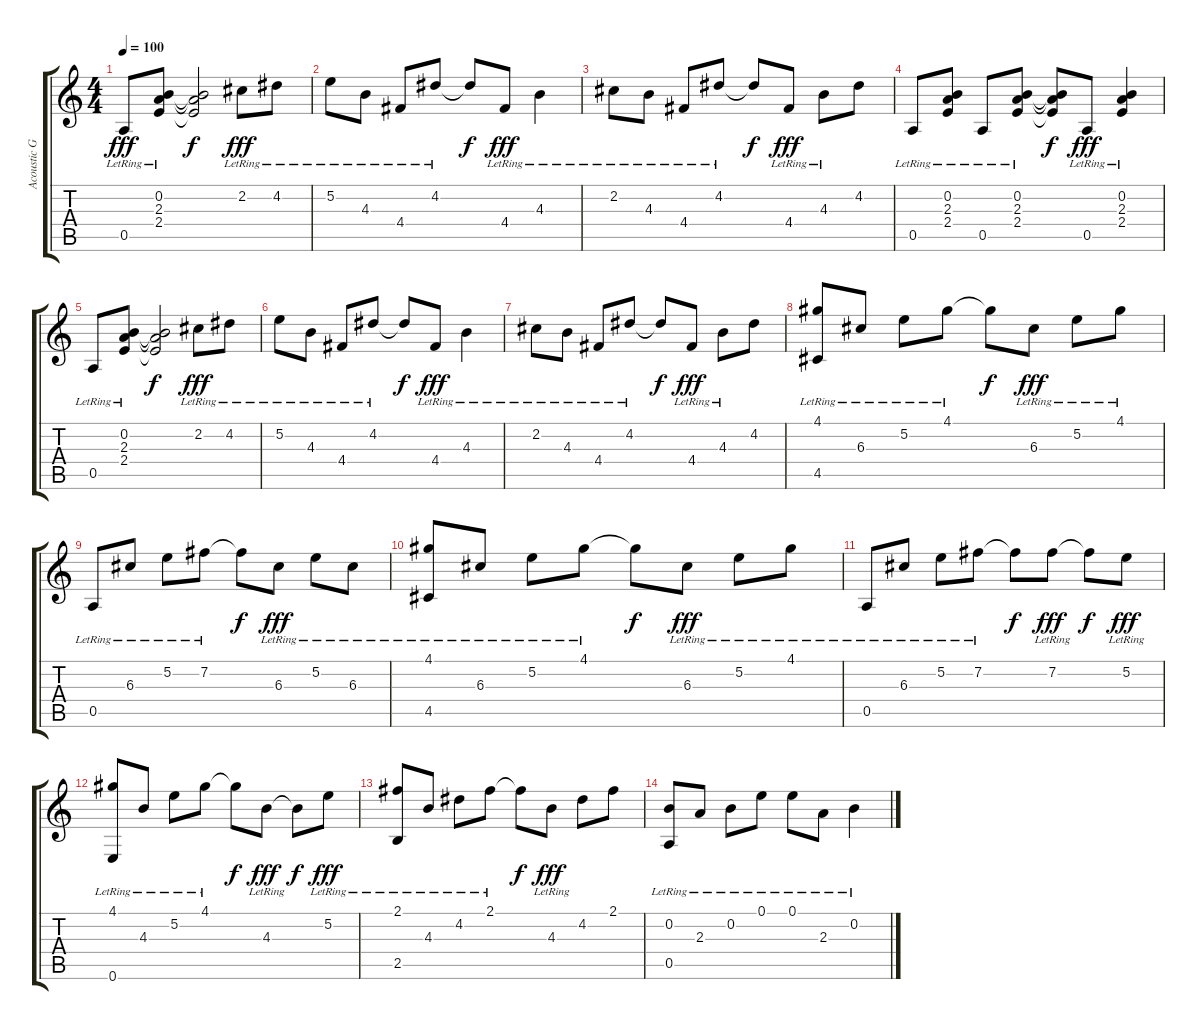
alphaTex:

\track ("Acoustic Guitar" "Acoustic G") {instrument acousticguitarsteel}
\staff {score tabs}
\tuning (E4 B3 G3 D3 A2 E2) {hide}
\ts (4 4)
\tempo 100
\clef g2
\ks c
0.5{lr}.8{dy fff} (0.2{lr} 2.3{lr} 2.4{lr}).8 (0.2{t} 2.3{t} 2.4{t}).2{dy f} 2.2{lr}.8{dy fff} 4.2{lr}.8 |
5.2{lr}.8 4.3{lr}.8 4.4{lr}.8 4.2{lr}.8 4.2{t}.8{dy f} 4.4{lr}.8{dy fff} 4.3{lr}.4 |
2.2{lr}.8 4.3{lr}.8 4.4{lr}.8 4.2{lr}.8 4.2{t}.8{dy f} 4.4{lr}.8{dy fff} 4.3{lr}.8 4.2.8 |
0.5{lr}.8 (0.2{lr} 2.3{lr} 2.4{lr}).8 0.5{lr}.8 (0.2{lr} 2.3{lr} 2.4{lr}).8 (0.2{t} 2.3{t} 2.4{t}).8{dy f} 0.5{lr}.8{dy fff} (0.2{lr} 2.3{lr} 2.4{lr}).4 |
0.5{lr}.8 (0.2{lr} 2.3{lr} 2.4{lr}).8 (0.2{t} 2.3{t} 2.4{t}).2{dy f} 2.2{lr}.8{dy fff} 4.2{lr}.8 |
5.2{lr}.8 4.3{lr}.8 4.4{lr}.8 4.2{lr}.8 4.2{t}.8{dy f} 4.4{lr}.8{dy fff} 4.3{lr}.4 |
2.2{lr}.8 4.3{lr}.8 4.4{lr}.8 4.2{lr}.8 4.2{t}.8{dy f} 4.4{lr}.8{dy fff} 4.3{lr}.8 4.2.8 |
(4.1{lr} 4.5{lr}).8 6.3{lr}.8 5.2{lr}.8 4.1{lr}.8 4.1{t}.8{dy f} 6.3{lr}.8{dy fff} 5.2{lr}.8 4.1{lr}.8 |
0.5{lr}.8 6.3{lr}.8 5.2{lr}.8 7.2{lr}.8 7.2{t}.8{dy f} 6.3{lr}.8{dy fff} 5.2{lr}.8 6.3{lr}.8 |
(4.1{lr} 4.5{lr}).8 6.3{lr}.8 5.2{lr}.8 4.1{lr}.8 4.1{t}.8{dy f} 6.3{lr}.8{dy fff} 5.2{lr}.8 4.1{lr}.8 |
0.5{lr}.8 6.3{lr}.8 5.2{lr}.8 7.2{lr}.8 7.2{t}.8{dy f} 7.2{lr}.8{dy fff} 7.2{t}.8{dy f} 5.2{lr}.8{dy fff} |
(4.1{lr} 0.6{lr}).8 4.3{lr}.8 5.2{lr}.8 4.1{lr}.8 4.1{t}.8{dy f} 4.3{lr}.8{dy fff} 4.3{t}.8{dy f} 5.2{lr}.8{dy fff} |
(2.1{lr} 2.5{lr}).8 4.3{lr}.8 4.2{lr}.8 2.1{lr}.8 2.1{t}.8{dy f} 4.3{lr}.8{dy fff} 4.2.8 2.1.8 |
(0.2{lr} 0.5{lr}).8 2.3{lr}.8 0.2{lr}.8 0.1{lr}.8 0.1{lr}.8 2.3{lr}.8 0.2{lr}.4
